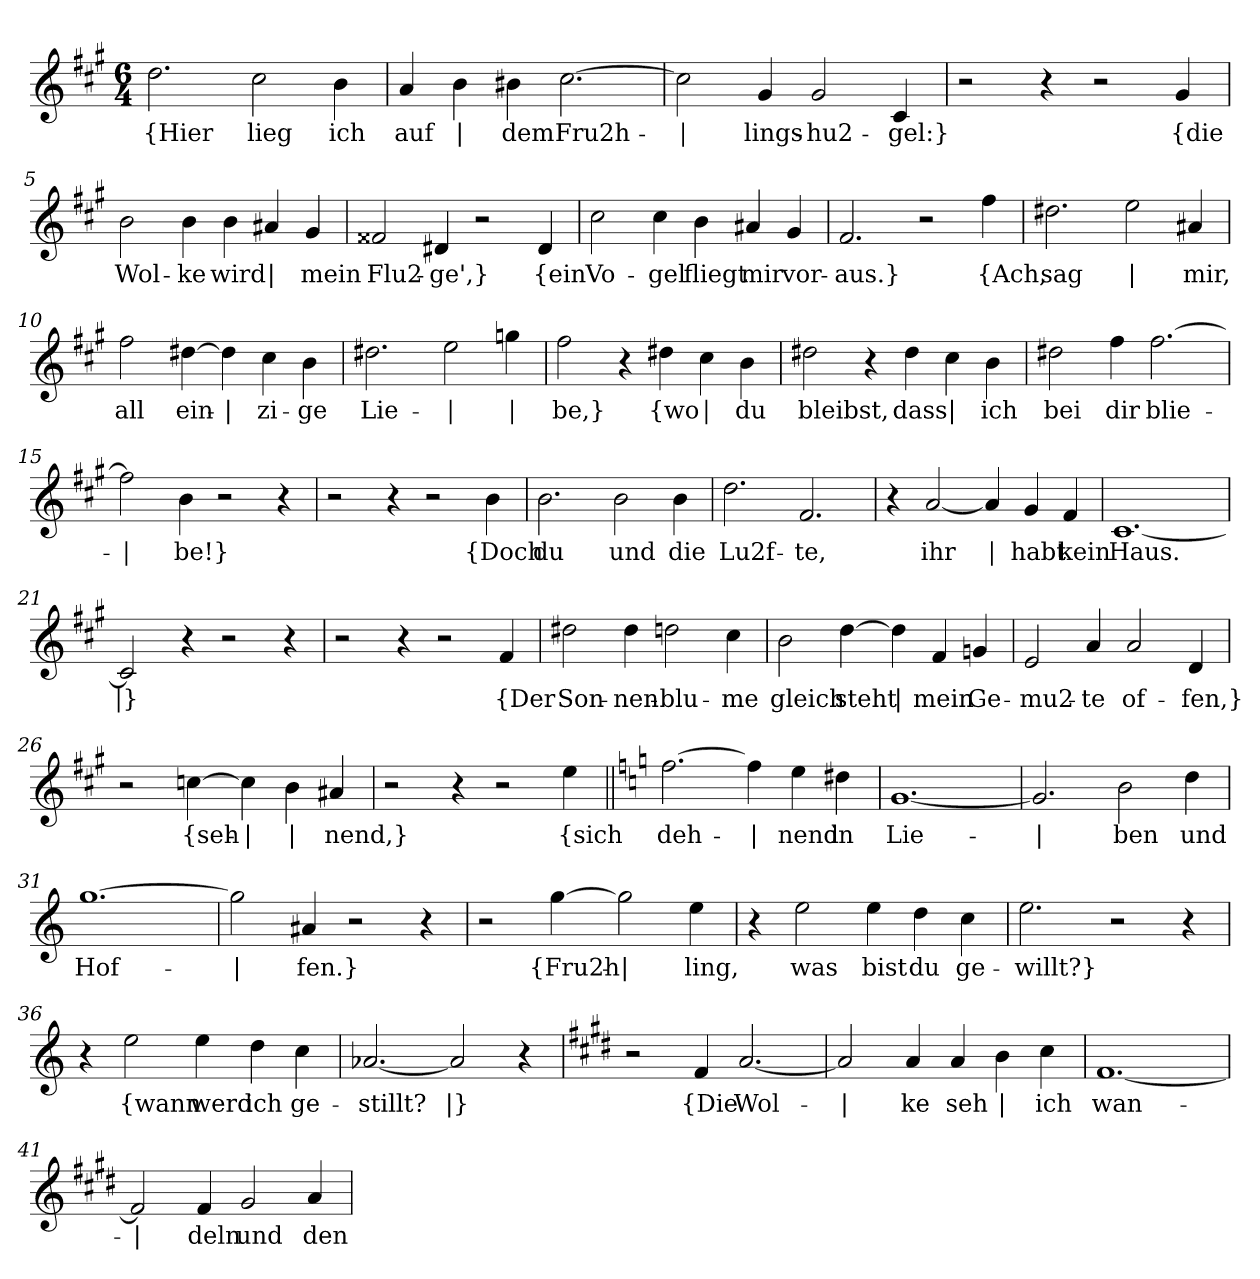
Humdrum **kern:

**kern	**text
*part1	*part1
*staff1	*staff1
*clefG2	*
*k[f#c#g#]	*
*M6/4	*
=1	=1
!	!LO:LY:b
2.dd\	{Hier
!	!LO:LY:b
2cc#\	lieg
!	!LO:LY:b
4b\	ich
=2	=2
!	!LO:LY:b
4a/	auf
!	!LO:LY:b
4b\	|
!	!LO:LY:b
4b#X\	dem
!	!LO:LY:b
[2.cc#\	Fru2h-
=3	=3
!	!LO:LY:b
2cc#\]	|
!	!LO:LY:b
4g#/	-lings-
!	!LO:LY:b
2g#/	-hu2-
!	!LO:LY:b
4c#/	-gel:}
=4	=4
2r	.
4r	.
2r	.
!	!LO:LY:b
4g#/	{die
=5	=5
!	!LO:LY:b
2b\	Wol-
!	!LO:LY:b
4b\	-ke
!	!LO:LY:b
4b\	wird
!	!LO:LY:b
4a#X/	|
!	!LO:LY:b
4g#/	mein
!!LO:LB:g=z
=6	=6
!	!LO:LY:b
2f##X/	Flu2-
!	!LO:LY:b
4d#X/	-ge',}
2r	.
!	!LO:LY:b
4d#/	{ein
=7	=7
!	!LO:LY:b
2cc#\	Vo-
!	!LO:LY:b
4cc#\	-gel
!	!LO:LY:b
4b\	fliegt
!	!LO:LY:b
4a#X/	mir
!	!LO:LY:b
4g#/	vor-
=8	=8
!	!LO:LY:b
2.f#/	-aus.}
2r	.
!	!LO:LY:b
4ff#\	{Ach,
=9	=9
!	!LO:LY:b
2.dd#X\	sag
!	!LO:LY:b
2ee\	|
!	!LO:LY:b
4a#X/	mir,
=10	=10
!	!LO:LY:b
2ff#\	all
!	!LO:LY:b
[4dd#X\	ein-
!	!LO:LY:b
4dd#\]	|
!	!LO:LY:b
4cc#\	-zi-
!	!LO:LY:b
4b\	-ge
!!LO:LB:g=z
=11	=11
!	!LO:LY:b
2.dd#X\	Lie-
!	!LO:LY:b
2ee\	|
!	!LO:LY:b
4ggn\	|
=12	=12
!	!LO:LY:b
2ff#\	-be,}
4r	.
!	!LO:LY:b
4dd#X\	{wo
!	!LO:LY:b
4cc#\	|
!	!LO:LY:b
4b\	du
=13	=13
!	!LO:LY:b
2dd#X\	bleibst,
4r	.
!	!LO:LY:b
4dd#\	dass
!	!LO:LY:b
4cc#\	|
!	!LO:LY:b
4b\	ich
=14	=14
!	!LO:LY:b
2dd#X\	bei
!	!LO:LY:b
4ff#\	dir
!	!LO:LY:b
[2.ff#\	blie-
=15	=15
!	!LO:LY:b
2ff#\]	|
!	!LO:LY:b
4b\	-be!}
2r	.
4r	.
=16	=16
2r	.
4r	.
2r	.
!	!LO:LY:b
4b\	{Doch
=17	=17
!	!LO:LY:b
2.b\	du
!	!LO:LY:b
2b\	und
!	!LO:LY:b
4b\	die
!!LO:LB:g=z
=18	=18
!	!LO:LY:b
2.dd\	Lu2f-
!	!LO:LY:b
2.f#/	-te,
=19	=19
4r	.
!	!LO:LY:b
[2a/	ihr
!	!LO:LY:b
4a/]	|
!	!LO:LY:b
4g#/	habt
!	!LO:LY:b
4f#/	kein
=20	=20
!	!LO:LY:b
[1.c#	Haus.
=21	=21
!	!LO:LY:b
2c#/]	|}
4r	.
2r	.
4r	.
=22	=22
2r	.
4r	.
2r	.
!	!LO:LY:b
4f#/	{Der
=23	=23
!	!LO:LY:b
2dd#X\	Son-
!	!LO:LY:b
4dd#\	-nen-
!	!LO:LY:b
2ddn\	-blu-
!	!LO:LY:b
4cc#\	-me
!!LO:LB:g=z
=24	=24
!	!LO:LY:b
2b\	gleich
!	!LO:LY:b
[4dd\	steht
!	!LO:LY:b
4dd\]	|
!	!LO:LY:b
4f#/	mein
!	!LO:LY:b
4gn/	Ge-
=25	=25
!	!LO:LY:b
2e/	-mu2-
!	!LO:LY:b
4a/	-te
!	!LO:LY:b
2a/	of-
!	!LO:LY:b
4d/	-fen,}
=26	=26
2r	.
!	!LO:LY:b
[4ccn\	{seh-
!	!LO:LY:b
4cc\]	|
!	!LO:LY:b
4b\	|
!	!LO:LY:b
4a#X/	-nend,}
=27	=27
2r	.
4r	.
2r	.
!	!LO:LY:b
4ee\	{sich
!!LO:LB:g=z
=28||	=28||
*k[]	*
!	!LO:LY:b
[2.ff\	deh-
!	!LO:LY:b
4ff\]	|
!	!LO:LY:b
4ee\	-nend
!	!LO:LY:b
4dd#X\	in
=29	=29
!	!LO:LY:b
[1.g	Lie-
=30	=30
!	!LO:LY:b
2.g/]	|
!	!LO:LY:b
2b\	-ben
!	!LO:LY:b
4dd\	und
=31	=31
!	!LO:LY:b
[1.gg	Hof-
=32	=32
!	!LO:LY:b
2gg\]	|
!	!LO:LY:b
4a#X/	-fen.}
2r	.
4r	.
=33	=33
2r	.
!	!LO:LY:b
[4gg\	{Fru2h-
!	!LO:LY:b
2gg\]	|
!	!LO:LY:b
4ee\	-ling,
=34	=34
4r	.
!	!LO:LY:b
2ee\	was
!	!LO:LY:b
4ee\	bist
!	!LO:LY:b
4dd\	du
!	!LO:LY:b
4cc\	ge-
!!LO:LB:g=z
=35	=35
!	!LO:LY:b
2.ee\	-willt?}
2r	.
4r	.
=36	=36
4r	.
!	!LO:LY:b
2ee\	{wann
!	!LO:LY:b
4ee\	werd
!	!LO:LY:b
4dd\	ich
!	!LO:LY:b
4cc\	ge-
=37	=37
!	!LO:LY:b
[2.a-X/	-stillt?
!	!LO:LY:b
2a-/]	|}
4r	.
=38	=38
*k[f#c#g#d#]	*
2r	.
!	!LO:LY:b
4f#/	{Die
!	!LO:LY:b
[2.a/	Wol-
=39	=39
!	!LO:LY:b
2a/]	|
!	!LO:LY:b
4a/	-ke
!	!LO:LY:b
4a/	seh
!	!LO:LY:b
4b\	|
!	!LO:LY:b
4cc#\	ich
=40	=40
!	!LO:LY:b
[1.f#	wan-
=41	=41
!	!LO:LY:b
2f#/]	|
!	!LO:LY:b
4f#/	-deln
!	!LO:LY:b
2g#/	und
!	!LO:LY:b
4a/	den
=	=
*-	*-
